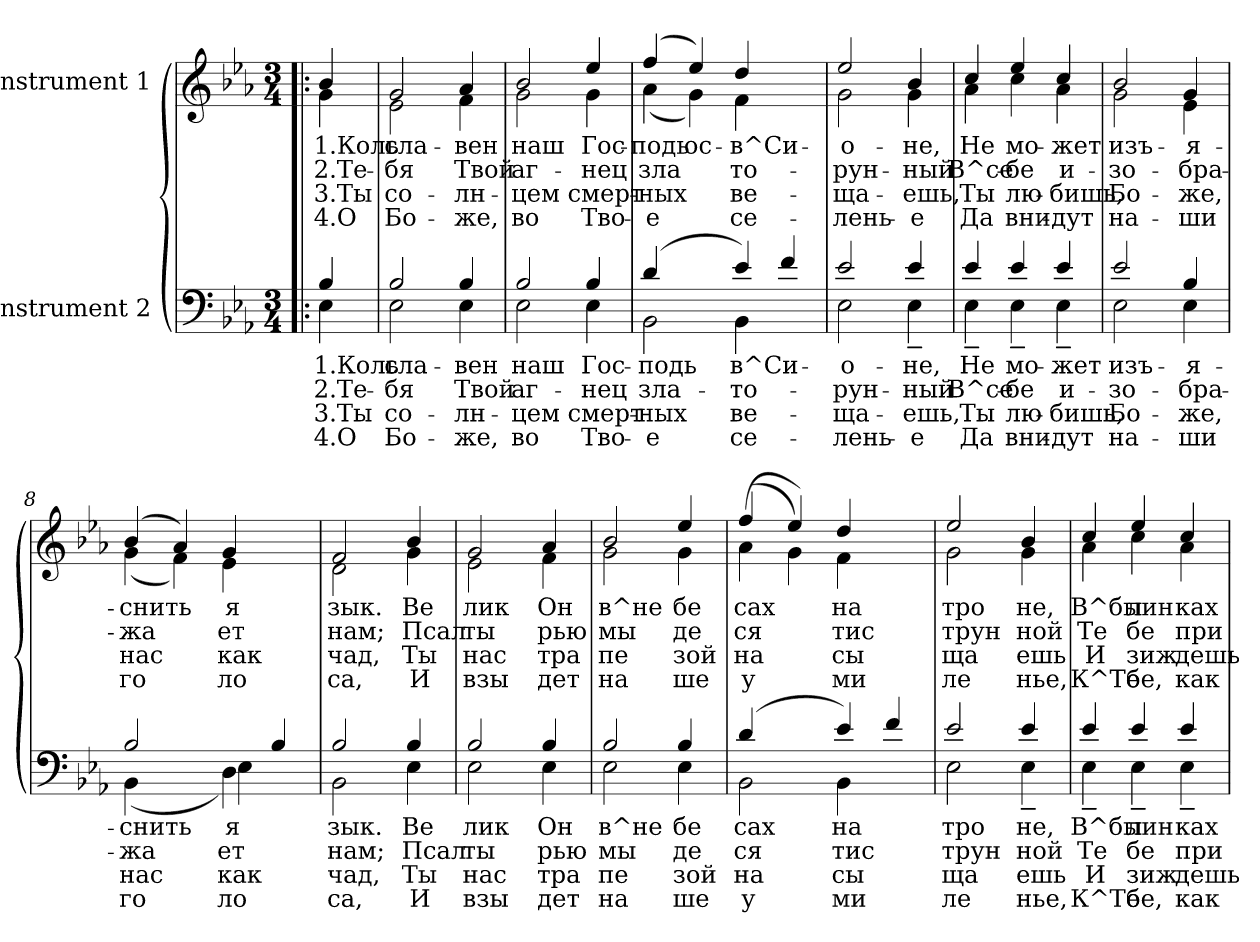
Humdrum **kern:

**kern	**text	**text	**text	**text	**kern	**text	**text	**text	**text
*part2	*part2	*part2	*part2	*part2	*part1	*part1	*part1	*part1	*part1
*staff2	*staff2	*staff2	*staff2	*staff2	*staff1	*staff1	*staff1	*staff1	*staff1
*I"Instrument 2	*	*	*	*	*I"Instrument 1	*	*	*	*
!!LO:PB:g=z
*stria5	*	*	*	*	*stria5	*	*	*	*
*clefF4	*	*	*	*	*clefG2	*	*	*	*
*k[b-e-a-]	*	*	*	*	*k[b-e-a-]	*	*	*	*
*E-:	*	*	*	*	*E-:	*	*	*	*
*M3/4	*	*	*	*	*M3/4	*	*	*	*
=1!|:	=1!|:	=1!|:	=1!|:	=1!|:	=1!|:	=1!|:	=1!|:	=1!|:	=1!|:
*^	*	*	*	*	*	*	*	*	*
!	!	!LO:LY:a:rj	!LO:LY:a:rj	!LO:LY:a:rj	!LO:LY:a:rj	!	!LO:LY:b:rj	!LO:LY:b:rj	!LO:LY:b:rj	!LO:LY:b:rj
*	*	*	*	*	*	*^	*	*	*	*
4B-/	4E-\	1.Коль	2.Те-	-3.Ты	4.О	4b-/	4g\	1.Коль	2.Те-	-3.Ты	4.О
=2	=2	=2	=2	=2	=2	=2	=2	=2	=2	=2	=2
!	!	!LO:LY:a:rj	!LO:LY:a:rj	!LO:LY:a:rj	!LO:LY:a:rj	!	!	!LO:LY:b:rj	!LO:LY:b:rj	!LO:LY:b:rj	!LO:LY:b:rj
2B-/	2E-\	сла-	-бя	со-	-Бо-	2g/	2e-\	сла-	-бя	со-	-Бо-
!	!	!LO:LY:a:rj	!LO:LY:a:rj	!LO:LY:a:rj	!LO:LY:a:rj	!	!	!LO:LY:b:rj	!LO:LY:b:rj	!LO:LY:b:rj	!LO:LY:b:rj
4B-/	4E-\	-вен	Твой	лн-	-же,	4a-/	4f\	-вен	Твой	лн-	-же,
=3	=3	=3	=3	=3	=3	=3	=3	=3	=3	=3	=3
!	!	!LO:LY:a:rj	!LO:LY:a:rj	!LO:LY:a:rj	!LO:LY:a:rj	!	!	!LO:LY:b:rj	!LO:LY:b:rj	!LO:LY:b:rj	!LO:LY:b:rj
2B-/	2E-\	наш	аг-	-цем	во	2b-/	2g\	наш	аг-	-цем	во
!	!	!LO:LY:a:rj	!LO:LY:a:rj	!LO:LY:a:rj	!LO:LY:a:rj	!	!	!LO:LY:b:rj	!LO:LY:b:rj	!LO:LY:b:rj	!LO:LY:b:rj
4B-/	4E-\	Гос-	-нец	смерт-	-Тво-	4ee-/	4g\	Гос-	-нец	смерт-	-Тво-
=4	=4	=4	=4	=4	=4	=4	=4	=4	=4	=4	=4
!	!	!LO:LY:a:rj	!LO:LY:a:rj	!LO:LY:a:rj	!LO:LY:a:rj	!	!	!LO:LY:b:rj	!LO:LY:b:rj	!LO:LY:b:rj	!LO:LY:b:rj
2BB-\	(>4d/	-подь	зла-	-ных	е	(>4ff/	(<4a-\	-подь	зла-	-ных	е
!	!	!	!	!	!	!	!	!LO:LY:b:rj	!LO:LY:b:rj	!LO:LY:b:rj	!LO:LY:b:rj
.	4ryy	.	.	.	.	4ee-/)	4g\)	ос-	--	--	--
!	!	!LO:LY:a:rj	!LO:LY:a:rj	!LO:LY:a:rj	!LO:LY:a:rj	!	!	!	!	!	!
!	!	!LO:LY:a:rj	!LO:LY:a:rj	!LO:LY:a:rj	!LO:LY:a:rj	!	!	!LO:LY:b:rj	!LO:LY:b:rj	!LO:LY:b:rj	!LO:LY:b:rj
4e-/)	4BB-\	-в^Си-	-то-	-ве-	-се-	4dd/	4f\	-в^Си-	-то-	-ве-	-се-
4f/	4ryy	.	.	.	.	4ryy	4ryy	.	.	.	.
=5	=5	=5	=5	=5	=5	=5	=5	=5	=5	=5	=5
!	!	!LO:LY:a:rj	!LO:LY:a:rj	!LO:LY:a:rj	!LO:LY:a:rj	!	!	!LO:LY:b:rj	!LO:LY:b:rj	!LO:LY:b:rj	!LO:LY:b:rj
2e-/	2E-\	-о-	-рун-	-ща-	-лень-	2ee-/	2g\	-о-	-рун-	-ща-	-лень-
!	!	!LO:LY:a:rj	!LO:LY:a:rj	!LO:LY:a:rj	!LO:LY:a:rj	!	!	!LO:LY:b:rj	!LO:LY:b:rj	!LO:LY:b:rj	!LO:LY:b:rj
4e-/	4E-~>\	-не,	ный	ешь,	е	4b-/	4g\	-не,	ный	ешь,	е
=6	=6	=6	=6	=6	=6	=6	=6	=6	=6	=6	=6
!	!	!LO:LY:a:rj	!LO:LY:a:rj	!LO:LY:a:rj	!LO:LY:a:rj	!	!	!LO:LY:b:rj	!LO:LY:b:rj	!LO:LY:b:rj	!LO:LY:b:rj
4e-/	4E-~>\	Не	В^се-	-Ты	Да	4cc/	4a-\	Не	В^се-	-Ты	Да
!	!	!LO:LY:a:rj	!LO:LY:a:rj	!LO:LY:a:rj	!LO:LY:a:rj	!	!	!LO:LY:b:rj	!LO:LY:b:rj	!LO:LY:b:rj	!LO:LY:b:rj
4e-/	4E-~>\	мо-	-бе	лю-	-вни-	4ee-/	4cc\	мо-	-бе	лю-	-вни-
!	!	!LO:LY:a:rj	!LO:LY:a:rj	!LO:LY:a:rj	!LO:LY:a:rj	!	!	!LO:LY:b:rj	!LO:LY:b:rj	!LO:LY:b:rj	!LO:LY:b:rj
4e-/	4E-~>\	-жет	и-	-бишь,	дут	4cc/	4a-\	-жет	и-	-бишь,	дут
=7	=7	=7	=7	=7	=7	=7	=7	=7	=7	=7	=7
!	!	!LO:LY:a:rj	!LO:LY:a:rj	!LO:LY:a:rj	!LO:LY:a:rj	!	!	!LO:LY:b:rj	!LO:LY:b:rj	!LO:LY:b:rj	!LO:LY:b:rj
2e-/	2E-\	изъ-	-зо-	-Бо-	-на-	2b-/	2g\	изъ-	-зо-	-Бо-	-на-
!	!	!LO:LY:a:rj	!LO:LY:a:rj	!LO:LY:a:rj	!LO:LY:a:rj	!	!	!LO:LY:b:rj	!LO:LY:b:rj	!LO:LY:b:rj	!LO:LY:b:rj
4B-/	4E-\	-я-	-бра-	-же,	ши	4g/	4e-\	-я-	-бра-	-же,	ши
!!LO:LB:g=z	!!
=8	=8	=8	=8	=8	=8	=8	=8	=8	=8	=8	=8
!	!	!LO:LY:a:rj	!LO:LY:a:rj	!LO:LY:a:rj	!LO:LY:a:rj	!	!	!LO:LY:b:rj	!LO:LY:b:rj	!LO:LY:b:rj	!LO:LY:b:rj
2B-/	(<4BB-\	снить	жа	нас	го	(>4b-/	(<4g\	снить	жа	нас	го
!	!	!	!	!	!	!	!	!LO:LY:b:rj	!LO:LY:b:rj	!LO:LY:b:rj	!LO:LY:b:rj
.	4ryy	.	.	.	.	4a-/)	4f\)	.	.	.	.
!	!	!LO:LY:a:rj	!LO:LY:a:rj	!LO:LY:a:rj	!LO:LY:a:rj	!	!	!	!	!	!
!	!	!LO:LY:a:rj	!LO:LY:a:rj	!LO:LY:a:rj	!LO:LY:a:rj	!	!	!LO:LY:b:rj	!LO:LY:b:rj	!LO:LY:b:rj	!LO:LY:b:rj
4D\)	4E-\	я	ет	как	ло	4g/	4e-\	я	ет	как	ло
4B-/	4ryy	.	.	.	.	4ryy	4ryy	.	.	.	.
=9	=9	=9	=9	=9	=9	=9	=9	=9	=9	=9	=9
!	!	!LO:LY:a:rj	!LO:LY:a:rj	!LO:LY:a:rj	!LO:LY:a:rj	!	!	!LO:LY:b:rj	!LO:LY:b:rj	!LO:LY:b:rj	!LO:LY:b:rj
2B-/	2BB-\	зык.	нам;	чад,	са,	2f/	2d\	зык.	нам;	чад,	са,
!	!	!LO:LY:a:rj	!LO:LY:a:rj	!LO:LY:a:rj	!LO:LY:a:rj	!	!	!LO:LY:b:rj	!LO:LY:b:rj	!LO:LY:b:rj	!LO:LY:b:rj
4B-/	4E-\	Ве	Псал	Ты	И	4b-/	4g\	Ве	Псал	Ты	И
=10	=10	=10	=10	=10	=10	=10	=10	=10	=10	=10	=10
!	!	!LO:LY:a:rj	!LO:LY:a:rj	!LO:LY:a:rj	!LO:LY:a:rj	!	!	!LO:LY:b:rj	!LO:LY:b:rj	!LO:LY:b:rj	!LO:LY:b:rj
2B-/	2E-\	лик	ты	нас	взы	2g/	2e-\	лик	ты	нас	взы
!	!	!LO:LY:a:rj	!LO:LY:a:rj	!LO:LY:a:rj	!LO:LY:a:rj	!	!	!LO:LY:b:rj	!LO:LY:b:rj	!LO:LY:b:rj	!LO:LY:b:rj
4B-/	4E-\	Он	рью	тра	дет	4a-/	4f\	Он	рью	тра	дет
=11	=11	=11	=11	=11	=11	=11	=11	=11	=11	=11	=11
!	!	!LO:LY:a:rj	!LO:LY:a:rj	!LO:LY:a:rj	!LO:LY:a:rj	!	!	!LO:LY:b:rj	!LO:LY:b:rj	!LO:LY:b:rj	!LO:LY:b:rj
2B-/	2E-\	в^не	мы	пе	на	2b-/	2g\	в^не	мы	пе	на
!	!	!LO:LY:a:rj	!LO:LY:a:rj	!LO:LY:a:rj	!LO:LY:a:rj	!	!	!LO:LY:b:rj	!LO:LY:b:rj	!LO:LY:b:rj	!LO:LY:b:rj
4B-/	4E-\	бе	де	зой	ше	4ee-/	4g\	бе	де	зой	ше
=12	=12	=12	=12	=12	=12	=12	=12	=12	=12	=12	=12
!	!	!LO:LY:a:rj	!LO:LY:a:rj	!LO:LY:a:rj	!LO:LY:a:rj	!	!	!LO:LY:b:rj	!LO:LY:b:rj	!LO:LY:b:rj	!LO:LY:b:rj
2BB-\	(>4d/	сах	ся	на	у	(<4a-\	(>4ff/	сах	ся	на	у
!	!	!	!	!	!	!	!	!LO:LY:b:rj	!LO:LY:b:rj	!LO:LY:b:rj	!LO:LY:b:rj
.	4ryy	.	.	.	.	4ee-/)	4g\)	.	.	.	.
!	!	!LO:LY:a:rj	!LO:LY:a:rj	!LO:LY:a:rj	!LO:LY:a:rj	!	!	!	!	!	!
!	!	!LO:LY:a:rj	!LO:LY:a:rj	!LO:LY:a:rj	!LO:LY:a:rj	!	!	!LO:LY:b:rj	!LO:LY:b:rj	!LO:LY:b:rj	!LO:LY:b:rj
4e-/)	4BB-\	на	тис	сы	ми	4dd/	4f\	на	тис	сы	ми
4f/	4ryy	.	.	.	.	4ryy	4ryy	.	.	.	.
=13	=13	=13	=13	=13	=13	=13	=13	=13	=13	=13	=13
!	!	!LO:LY:a:rj	!LO:LY:a:rj	!LO:LY:a:rj	!LO:LY:a:rj	!	!	!LO:LY:b:rj	!LO:LY:b:rj	!LO:LY:b:rj	!LO:LY:b:rj
2e-/	2E-\	тро	трун	ща	ле	2ee-/	2g\	тро	трун	ща	ле
!	!	!LO:LY:a:rj	!LO:LY:a:rj	!LO:LY:a:rj	!LO:LY:a:rj	!	!	!LO:LY:b:rj	!LO:LY:b:rj	!LO:LY:b:rj	!LO:LY:b:rj
4e-/	4E-~>\	не,	ной	ешь	нье,	4b-/	4g\	не,	ной	ешь	нье,
=14	=14	=14	=14	=14	=14	=14	=14	=14	=14	=14	=14
!	!	!LO:LY:a:rj	!LO:LY:a:rj	!LO:LY:a:rj	!LO:LY:a:rj	!	!	!LO:LY:b:rj	!LO:LY:b:rj	!LO:LY:b:rj	!LO:LY:b:rj
4e-/	4E-~>\	В^бы	Те	И	К^Те	4cc/	4a-\	В^бы	Те	И	К^Те
!	!	!LO:LY:a:rj	!LO:LY:a:rj	!LO:LY:a:rj	!LO:LY:a:rj	!	!	!LO:LY:b:rj	!LO:LY:b:rj	!LO:LY:b:rj	!LO:LY:b:rj
4e-/	4E-~>\	лин	бе	зиж	бе,	4ee-/	4cc\	лин	бе	зиж	бе,
!	!	!LO:LY:a:rj	!LO:LY:a:rj	!LO:LY:a:rj	!LO:LY:a:rj	!	!	!LO:LY:b:rj	!LO:LY:b:rj	!LO:LY:b:rj	!LO:LY:b:rj
4e-/	4E-~>\	ках	при	дешь	как	4cc/	4a-\	ках	при	дешь	как
*v	*v	*	*	*	*	*	*	*	*	*	*
*	*	*	*	*	*v	*v	*	*	*	*
=	=	=	=	=	=	=	=	=	=
*-	*-	*-	*-	*-	*-	*-	*-	*-	*-
